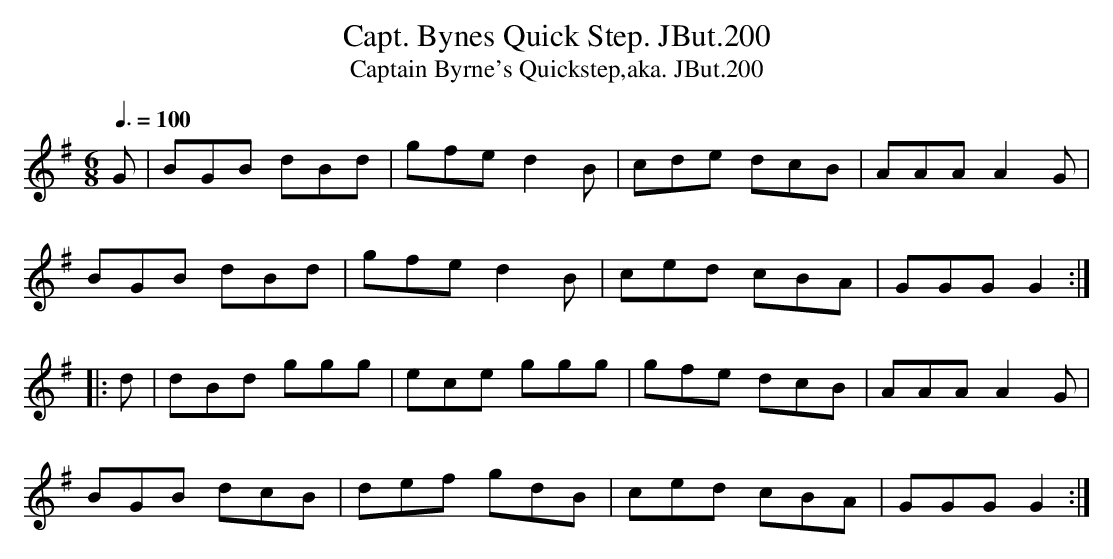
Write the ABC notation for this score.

X:1
T:Capt. Bynes Quick Step. JBut.200
T:Captain Byrne's Quickstep,aka. JBut.200
M:6/8
L:1/8
Q:3/8=100
K:G
G|BGB dBd|gfe d2B|cde dcB|AAA A2G|
BGB dBd|gfe d2B|ced cBA|GGGG2:|
|:d|dBd ggg|ece ggg|gfe dcB|AAA A2G|
BGB dcB|def gdB|ced cBA|GGGG2:|
